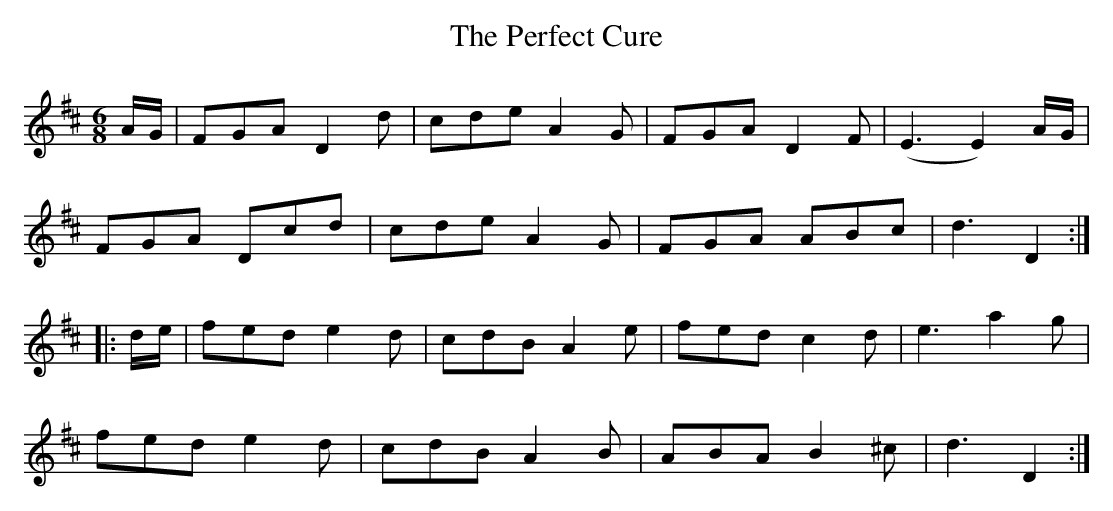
X:1
T:Perfect Cure, The
L:1/8
M:6/8
K:D
A/G/|FGA D2d|cde A2G|FGA D2F|(E3 E2)A/G/|
FGA Dcd|cde A2G|FGA ABc|d3 D2:|
|:d/e/|fed e2d|cdB A2e|fed c2d|e3a2g|
fed e2d|cdB A2B|ABA B2^c|d3D2:|]
